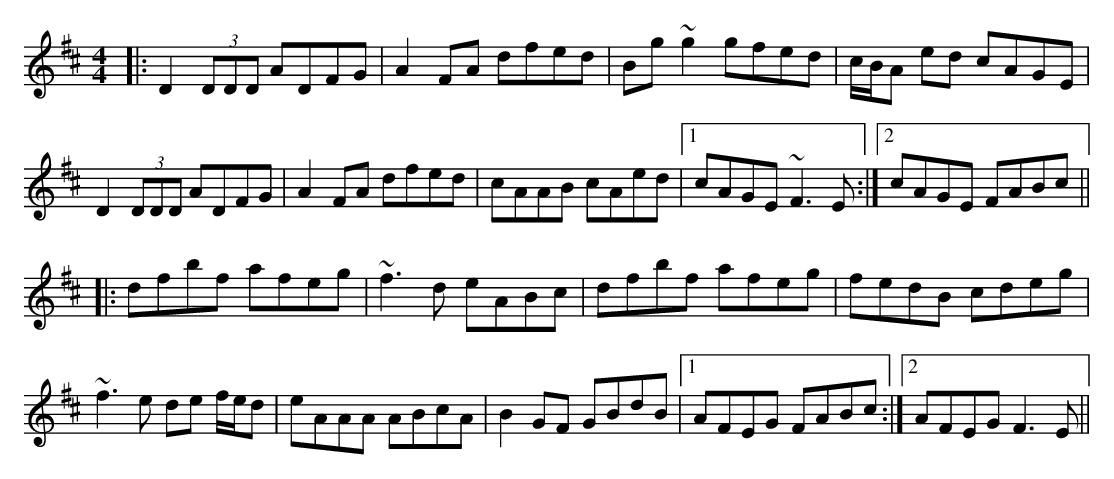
X:1
M:4/4
K:D
|:D2 (3DDD ADFG|A2FA dfed|Bg~g2 gfed|c/B/A ed cAGE|
D2 (3DDD ADFG|A2FA dfed|cAAB cAed|1 cAGE ~F3E:|2 cAGE FABc||
|:dfbf afeg|~f3d eABc|dfbf afeg|fedB cdeg|
~f3e de f/e/d|eAAA ABcA|B2GF GBdB|1 AFEG FABc:|2 AFEG F3E||
